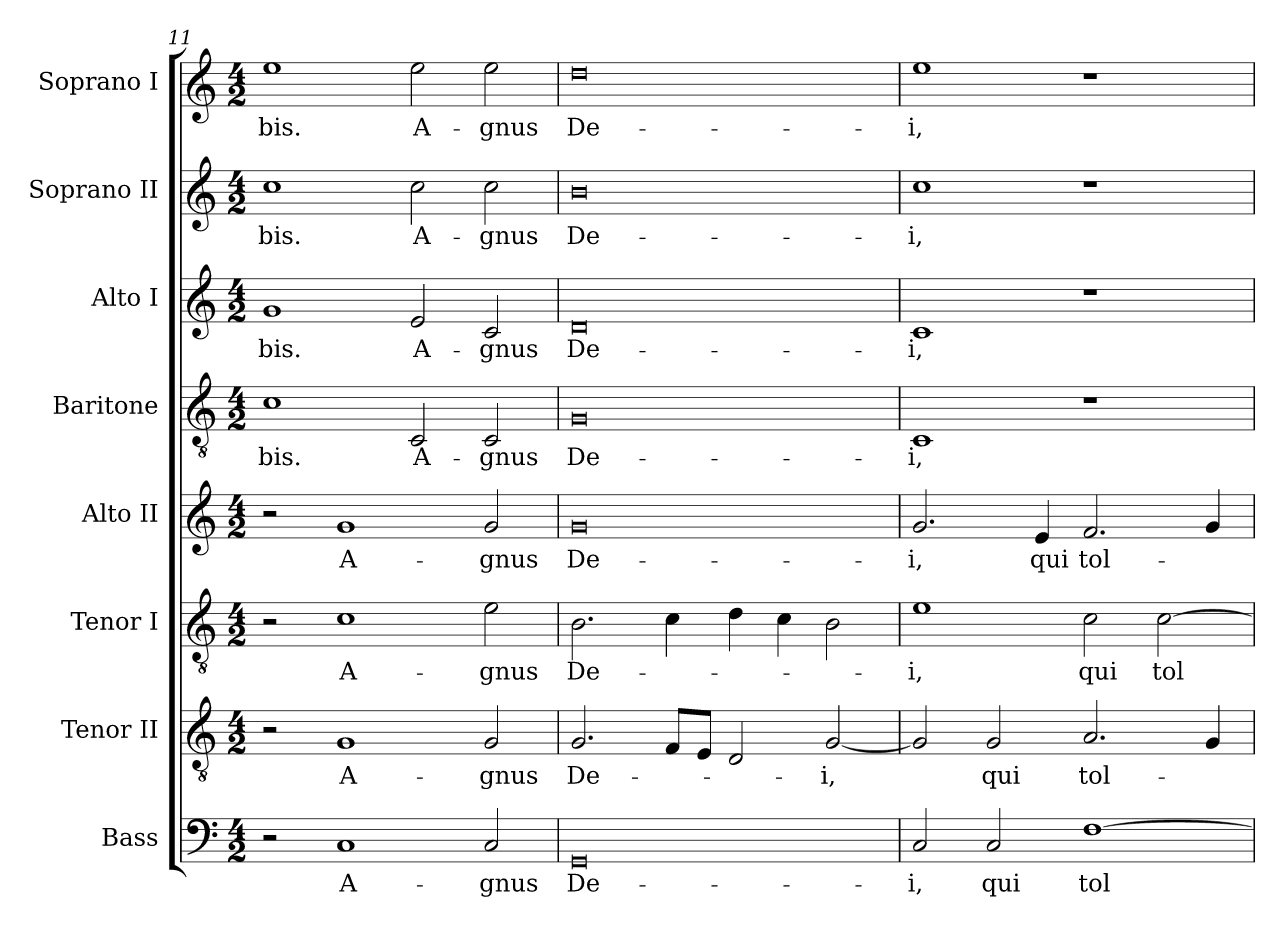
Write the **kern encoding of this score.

**kern	**text	**kern	**text	**kern	**text	**kern	**text	**kern	**text	**kern	**text	**kern	**text	**kern	**text
*part8	*part8	*part7	*part7	*part6	*part6	*part5	*part5	*part4	*part4	*part3	*part3	*part2	*part2	*part1	*part1
*staff8	*staff8	*staff7	*staff7	*staff6	*staff6	*staff5	*staff5	*staff4	*staff4	*staff3	*staff3	*staff2	*staff2	*staff1	*staff1
*I"Bass	*	*I"Tenor II	*	*I"Tenor I	*	*I"Alto II	*	*I"Baritone	*	*I"Alto I	*	*I"Soprano II	*	*I"Soprano I	*
*clefF4	*	*clefGv2	*	*clefGv2	*	*clefG2	*	*clefGv2	*	*clefG2	*	*clefG2	*	*clefG2	*
*ITrd7c12	*	*ITrd7c12	*	*ITrd7c12	*	*	*	*ITrd7c12	*	*	*	*	*	*	*
*k[]	*	*k[]	*	*k[]	*	*k[]	*	*k[]	*	*k[]	*	*k[]	*	*k[]	*
*C:	*	*C:	*	*C:	*	*C:	*	*C:	*	*C:	*	*C:	*	*C:	*
*M4/2	*	*M4/2	*	*M4/2	*	*M4/2	*	*M4/2	*	*M4/2	*	*M4/2	*	*M4/2	*
=11	=11	=11	=11	=11	=11	=11	=11	=11	=11	=11	=11	=11	=11	=11	=11
!	!	!	!	!	!	!	!	!	!LO:LY:b:color=#000000	!	!	!	!	!	!
!	!	!	!	!	!	!	!	!	!	!	!LO:LY:b:color=#000000	!	!	!	!
!	!	!	!	!	!	!	!	!	!	!	!	!	!LO:LY:b:color=#000000	!	!
!	!	!	!	!	!	!	!	!	!	!	!	!	!	!	!LO:LY:b:color=#000000
2r	.	2r	.	2r	.	2r	.	1Ci	-bis.	1gi	-bis.	1cci	-bis.	1eei	-bis.
!	!LO:LY:b:color=#000000	!	!	!	!	!	!	!	!	!	!	!	!	!	!
!	!	!	!LO:LY:b:color=#000000	!	!	!	!	!	!	!	!	!	!	!	!
!	!	!	!	!	!LO:LY:b:color=#000000	!	!	!	!	!	!	!	!	!	!
!	!	!	!	!	!	!	!LO:LY:b:color=#000000	!	!	!	!	!	!	!	!
1CCi	A-	1GGi	A-	1Ci	A-	1gi	A-	.	.	.	.	.	.	.	.
!	!	!	!	!	!	!	!	!	!LO:LY:b:color=#000000	!	!	!	!	!	!
!	!	!	!	!	!	!	!	!	!	!	!LO:LY:b:color=#000000	!	!	!	!
!	!	!	!	!	!	!	!	!	!	!	!	!	!LO:LY:b:color=#000000	!	!
!	!	!	!	!	!	!	!	!	!	!	!	!	!	!	!LO:LY:b:color=#000000
.	.	.	.	.	.	.	.	2CCi/	A-	2ei/	A-	2cci\	A-	2eei\	A-
!	!LO:LY:b:color=#000000	!	!	!	!	!	!	!	!	!	!	!	!	!	!
!	!	!	!LO:LY:b:color=#000000	!	!	!	!	!	!	!	!	!	!	!	!
!	!	!	!	!	!LO:LY:b:color=#000000	!	!	!	!	!	!	!	!	!	!
!	!	!	!	!	!	!	!LO:LY:b:color=#000000	!	!	!	!	!	!	!	!
!	!	!	!	!	!	!	!	!	!LO:LY:b:color=#000000	!	!	!	!	!	!
!	!	!	!	!	!	!	!	!	!	!	!LO:LY:b:color=#000000	!	!	!	!
!	!	!	!	!	!	!	!	!	!	!	!	!	!LO:LY:b:color=#000000	!	!
!	!	!	!	!	!	!	!	!	!	!	!	!	!	!	!LO:LY:b:color=#000000
2CCi/	-gnus	2GGi/	-gnus	2Ei\	-gnus	2gi/	-gnus	2CCi/	-gnus	2ci/	-gnus	2cci\	-gnus	2eei\	-gnus
!!LO:LB:g=z
=12	=12	=12	=12	=12	=12	=12	=12	=12	=12	=12	=12	=12	=12	=12	=12
!	!LO:LY:b:color=#000000	!	!	!	!	!	!	!	!	!	!	!	!	!	!
!	!	!	!LO:LY:b:color=#000000	!	!	!	!	!	!	!	!	!	!	!	!
!	!	!	!	!	!LO:LY:b:color=#000000	!	!	!	!	!	!	!	!	!	!
!	!	!	!	!	!	!	!LO:LY:b:color=#000000	!	!	!	!	!	!	!	!
!	!	!	!	!	!	!	!	!	!LO:LY:b:color=#000000	!	!	!	!	!	!
!	!	!	!	!	!	!	!	!	!	!	!LO:LY:b:color=#000000	!	!	!	!
!	!	!	!	!	!	!	!	!	!	!	!	!	!LO:LY:b:color=#000000	!	!
!	!	!	!	!	!	!	!	!	!	!	!	!	!	!	!LO:LY:b:color=#000000
0GGGi	De-	2.GGi/	De-	2.BBi\	De-	0gi	De-	0GGi	De-	0di	De-	0bi	De-	0ddi	De-
.	.	8FFi/L	.	4Ci\	.	.	.	.	.	.	.	.	.	.	.
.	.	8EEi/J	.	.	.	.	.	.	.	.	.	.	.	.	.
.	.	2DDi/	.	4Di\	.	.	.	.	.	.	.	.	.	.	.
.	.	.	.	4Ci\	.	.	.	.	.	.	.	.	.	.	.
!	!	!	!LO:LY:b:color=#000000	!	!	!	!	!	!	!	!	!	!	!	!
.	.	[<2GGi/	-i,	2BBi\	.	.	.	.	.	.	.	.	.	.	.
=13	=13	=13	=13	=13	=13	=13	=13	=13	=13	=13	=13	=13	=13	=13	=13
!	!LO:LY:b:color=#000000	!	!	!	!	!	!	!	!	!	!	!	!	!	!
!	!	!	!	!	!LO:LY:b:color=#000000	!	!	!	!	!	!	!	!	!	!
!	!	!	!	!	!	!	!LO:LY:b:color=#000000	!	!	!	!	!	!	!	!
!	!	!	!	!	!	!	!	!	!LO:LY:b:color=#000000	!	!	!	!	!	!
!	!	!	!	!	!	!	!	!	!	!	!LO:LY:b:color=#000000	!	!	!	!
!	!	!	!	!	!	!	!	!	!	!	!	!	!LO:LY:b:color=#000000	!	!
!	!	!	!	!	!	!	!	!	!	!	!	!	!	!	!LO:LY:b:color=#000000
2CCi/	-i,	2GGi/]	.	1Ei	-i,	2.gi/	-i,	1CCi	-i,	1ci	-i,	1cci	-i,	1eei	-i,
!	!LO:LY:b:color=#000000	!	!	!	!	!	!	!	!	!	!	!	!	!	!
!	!	!	!LO:LY:b:color=#000000	!	!	!	!	!	!	!	!	!	!	!	!
2CCi/	qui	2GGi/	qui	.	.	.	.	.	.	.	.	.	.	.	.
!	!	!	!	!	!	!	!LO:LY:b:color=#000000	!	!	!	!	!	!	!	!
.	.	.	.	.	.	4ei/	qui	.	.	.	.	.	.	.	.
!	!LO:LY:b:color=#000000	!	!	!	!	!	!	!	!	!	!	!	!	!	!
!	!	!	!LO:LY:b:color=#000000	!	!	!	!	!	!	!	!	!	!	!	!
!	!	!	!	!	!LO:LY:b:color=#000000	!	!	!	!	!	!	!	!	!	!
!	!	!	!	!	!	!	!LO:LY:b:color=#000000	!	!	!	!	!	!	!	!
[>1FFi	tol-	2.AAi/	tol-	2Ci\	qui	2.fi/	tol-	1r	.	1r	.	1r	.	1r	.
!	!	!	!	!	!LO:LY:b:color=#000000	!	!	!	!	!	!	!	!	!	!
.	.	.	.	[>2Ci\	tol-	.	.	.	.	.	.	.	.	.	.
.	.	4GGi/	.	.	.	4gi/	.	.	.	.	.	.	.	.	.
=	=	=	=	=	=	=	=	=	=	=	=	=	=	=	=
*-	*-	*-	*-	*-	*-	*-	*-	*-	*-	*-	*-	*-	*-	*-	*-
